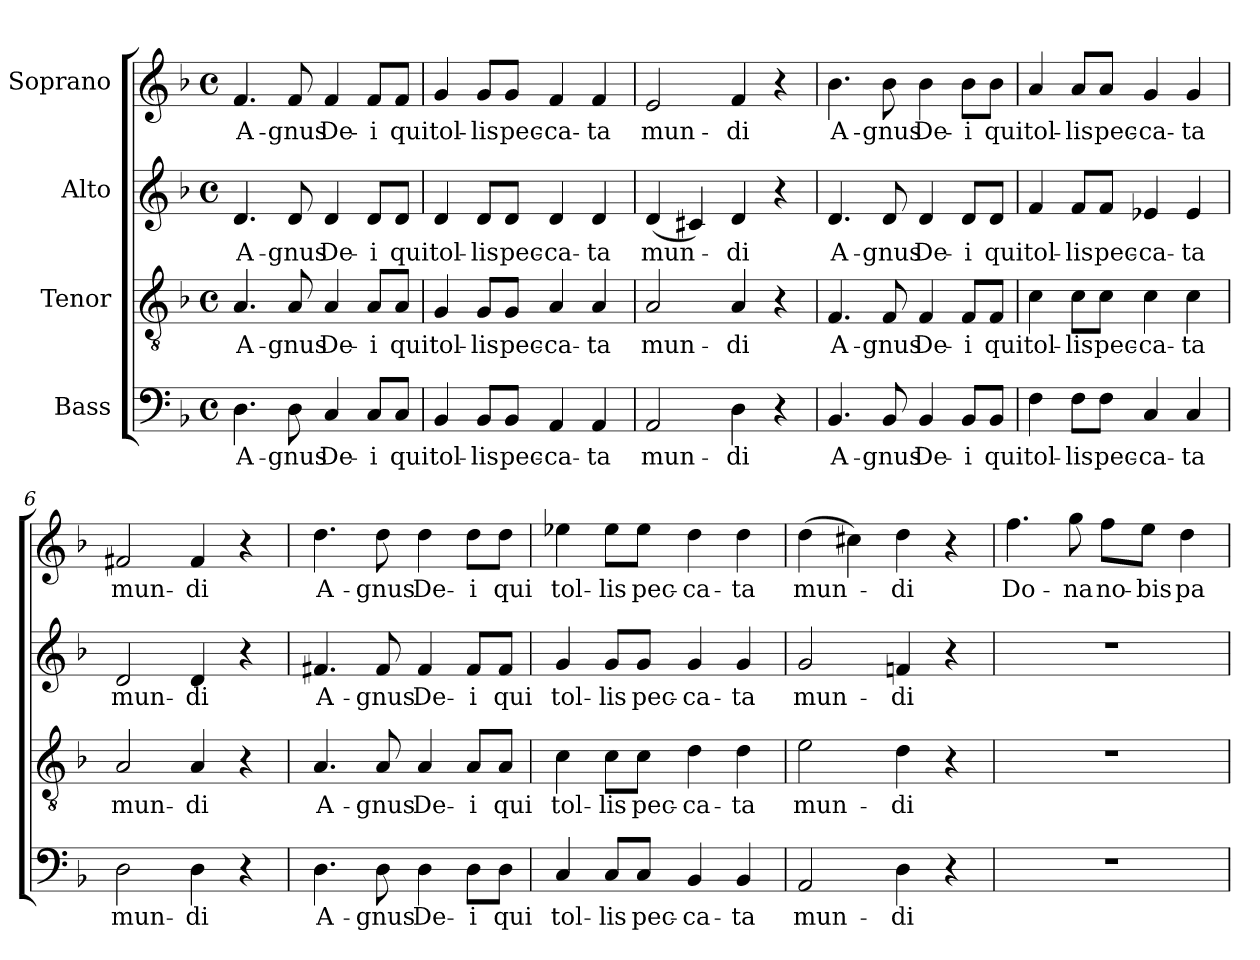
**kern	**text	**kern	**text	**kern	**text	**kern	**text
*part4	*part4	*part3	*part3	*part2	*part2	*part1	*part1
*staff4	*staff4	*staff3	*staff3	*staff2	*staff2	*staff1	*staff1
*I"Bass	*	*I"Tenor	*	*I"Alto	*	*I"Soprano	*
*clefF4	*	*clefGv2	*	*clefG2	*	*clefG2	*
*k[b-]	*	*k[b-]	*	*k[b-]	*	*k[b-]	*
*F:	*	*F:	*	*F:	*	*F:	*
*M4/4	*	*M4/4	*	*M4/4	*	*M4/4	*
*met(c)	*	*met(c)	*	*met(c)	*	*met(c)	*
*MM75	*	*MM75	*	*MM75	*	*MM75	*
=1	=1	=1	=1	=1	=1	=1	=1
4.D\	A-	4.A/	A-	4.d/	A-	4.f/	A-
8D\	-gnus	8A/	-gnus	8d/	-gnus	8f/	-gnus
4C/	De-	4A/	De-	4d/	De-	4f/	De-
8C/L	-i	8A/L	-i	8d/L	-i	8f/L	-i
8C/J	qui	8A/J	qui	8d/J	qui	8f/J	qui
=2	=2	=2	=2	=2	=2	=2	=2
4BB-/	tol-	4G/	tol-	4d/	tol-	4g/	tol-
8BB-/L	-lis	8G/L	-lis	8d/L	-lis	8g/L	-lis
8BB-/J	pec-	8G/J	pec-	8d/J	pec-	8g/J	pec-
4AA/	-ca-	4A/	-ca-	4d/	-ca-	4f/	-ca-
4AA/	-ta	4A/	-ta	4d/	-ta	4f/	-ta
=3	=3	=3	=3	=3	=3	=3	=3
2AA/	mun-	2A/	mun-	(4d/	mun-	2e/	mun-
.	.	.	.	4c#X/)	.	.	.
4D\	-di	4A/	-di	4d/	-di	4f/	-di
4r	.	4r	.	4r	.	4r	.
=4	=4	=4	=4	=4	=4	=4	=4
4.BB-/	A-	4.F/	A-	4.d/	A-	4.b-\	A-
8BB-/	-gnus	8F/	-gnus	8d/	-gnus	8b-\	-gnus
4BB-/	De-	4F/	De-	4d/	De-	4b-\	De-
8BB-/L	-i	8F/L	-i	8d/L	-i	8b-\L	-i
8BB-/J	qui	8F/J	qui	8d/J	qui	8b-\J	qui
!!LO:LB:g=z
=5	=5	=5	=5	=5	=5	=5	=5
4F\	tol-	4c\	tol-	4f/	tol-	4a/	tol-
8F\L	-lis	8c\L	-lis	8f/L	-lis	8a/L	-lis
8F\J	pec-	8c\J	pec-	8f/J	pec-	8a/J	pec-
4C/	-ca-	4c\	-ca-	4e-X/	-ca-	4g/	-ca-
4C/	-ta	4c\	-ta	4e-/	-ta	4g/	-ta
=6	=6	=6	=6	=6	=6	=6	=6
2D\	mun-	2A/	mun-	2d/	mun-	2f#X/	mun-
4D\	-di	4A/	-di	4d/	-di	4f#/	-di
4r	.	4r	.	4r	.	4r	.
=7	=7	=7	=7	=7	=7	=7	=7
4.D\	A-	4.A/	A-	4.f#X/	A-	4.dd\	A-
8D\	-gnus	8A/	-gnus	8f#/	-gnus	8dd\	-gnus
4D\	De-	4A/	De-	4f#/	De-	4dd\	De-
8D\L	-i	8A/L	-i	8f#/L	-i	8dd\L	-i
8D\J	qui	8A/J	qui	8f#/J	qui	8dd\J	qui
=8	=8	=8	=8	=8	=8	=8	=8
4C/	tol-	4c\	tol-	4g/	tol-	4ee-X\	tol-
8C/L	-lis	8c\L	-lis	8g/L	-lis	8ee-\L	-lis
8C/J	pec-	8c\J	pec-	8g/J	pec-	8ee-\J	pec-
4BB-/	-ca-	4d\	-ca-	4g/	-ca-	4dd\	-ca-
4BB-/	-ta	4d\	-ta	4g/	-ta	4dd\	-ta
!!LO:PB:g=z
=9	=9	=9	=9	=9	=9	=9	=9
2AA/	mun-	2e\	mun-	2g/	mun-	(4dd\	mun-
.	.	.	.	.	.	4cc#X\)	.
4D\	-di	4d\	-di	4fn/	-di	4dd\	-di
4r	.	4r	.	4r	.	4r	.
=10	=10	=10	=10	=10	=10	=10	=10
1r	.	1r	.	1r	.	4.ff\	Do-
.	.	.	.	.	.	8gg\	-na
.	.	.	.	.	.	8ff\L	no-
.	.	.	.	.	.	8ee\J	-bis
.	.	.	.	.	.	4dd\	pa-
=	=	=	=	=	=	=	=
*-	*-	*-	*-	*-	*-	*-	*-
